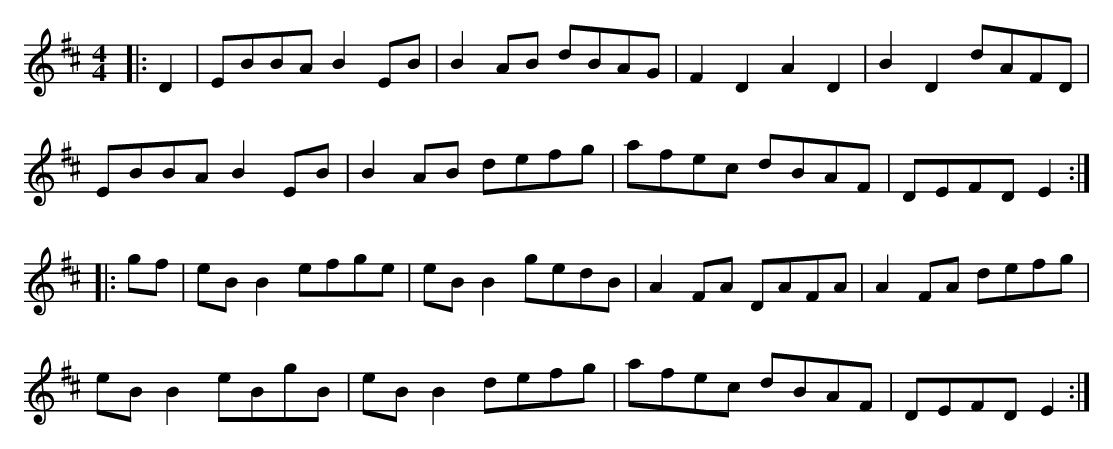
X:1
M:4/4
K:Edor
|:D2|EBBA B2 EB|B2 AB dBAG|F2 D2 A2 D2 |B2 D2 dAFD|
EBBA B2 EB|B2 AB defg|afec dBAF|DEFD E2:|
|:gf|eB B2 efge|eB B2 gedB|A2 FA DAFA|A2 FA defg|
eB B2 eBgB|eB B2 defg|afec dBAF|DEFD E2:|
